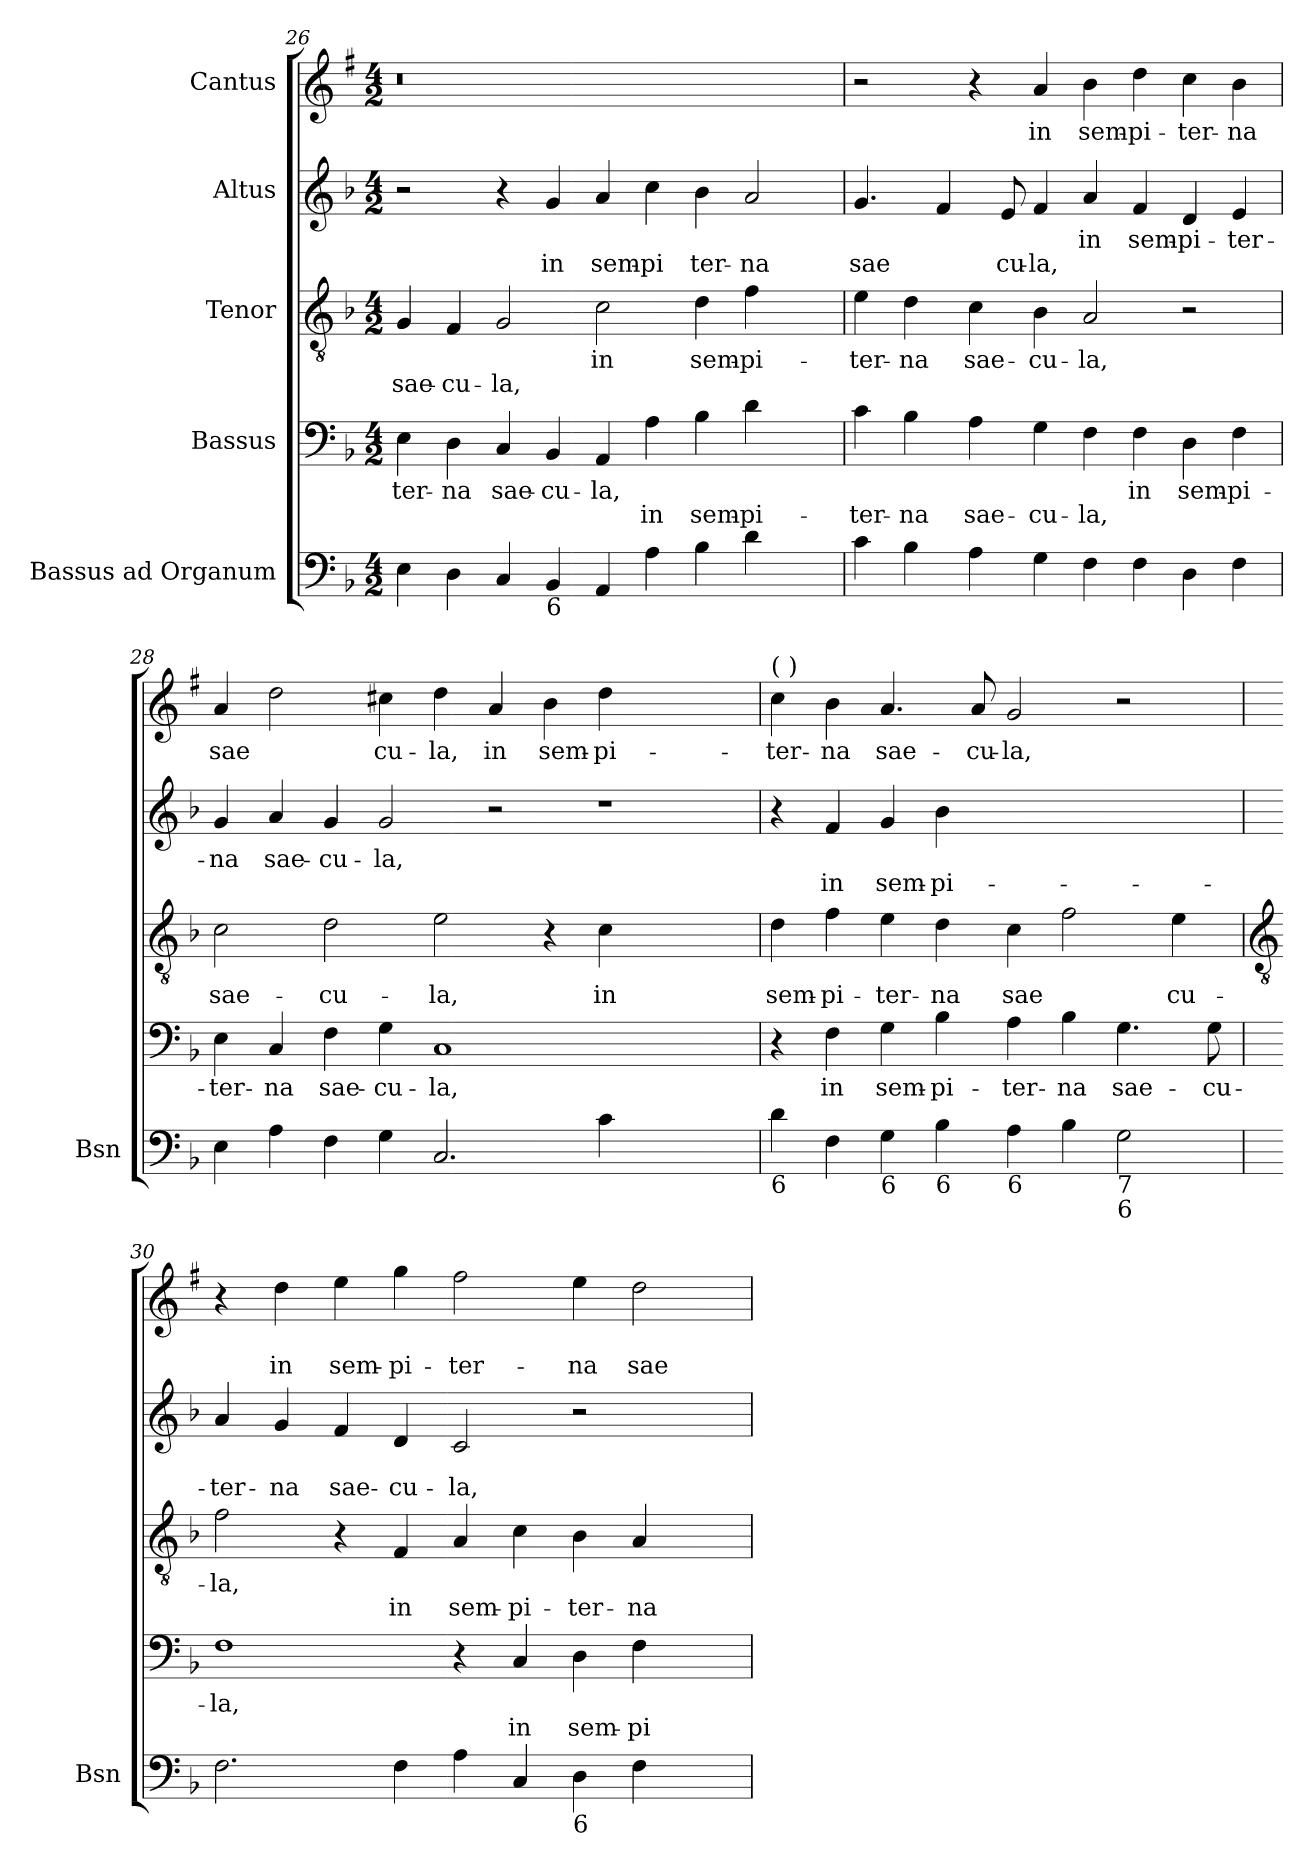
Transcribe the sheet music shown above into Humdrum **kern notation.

**kern	**kern	**text	**text	**kern	**text	**text	**kern	**text	**text	**kern	**text	**text
*part5	*part4	*part4	*part4	*part3	*part3	*part3	*part2	*part2	*part2	*part1	*part1	*part1
*staff5	*staff4	*staff4	*staff4	*staff3	*staff3	*staff3	*staff2	*staff2	*staff2	*staff1	*staff1	*staff1
*I"Bassus ad Organum	*I"Bassus	*	*	*I"Tenor	*	*	*I"Altus	*	*	*I"Cantus	*	*
*I'Bsn	*	*	*	*	*	*	*	*	*	*	*	*
!!LO:LB:g=z
*clefF4	*clefF4	*	*	*clefGv2	*	*	*clefG2	*	*	*clefG2	*	*
*	*	*	*	*	*	*	*	*	*	*ITrd1c2	*	*
*k[b-]	*k[b-]	*	*	*k[b-]	*	*	*k[b-]	*	*	*k[b-]	*	*
*F:	*F:	*	*	*F:	*	*	*F:	*	*	*F:	*	*
*M4/2	*M4/2	*	*	*M4/2	*	*	*M4/2	*	*	*M4/2	*	*
=26	=26	=26	=26	=26	=26	=26	=26	=26	=26	=26	=26	=26
!	!	!LO:LY:b	!	!	!	!LO:LY:b	!	!	!	!	!	!
4E	4E	-ter-	.	4G	.	sae-	2r	.	.	0r	.	.
!	!	!LO:LY:b	!	!	!	!LO:LY:b	!	!	!	!	!	!
4D	4D	-na	.	4F	.	-cu-	.	.	.	.	.	.
!	!	!LO:LY:b	!	!	!	!LO:LY:b	!	!	!	!	!	!
4C	4C	sae-	.	2G	.	-la,	4r	.	.	.	.	.
!LO:TX:b:t=6	!	!	!	!	!	!	!	!	!	!	!	!
!	!	!LO:LY:b	!	!	!	!	!	!	!LO:LY:b	!	!	!
4BB-	4BB-	-cu-	.	.	.	.	4g	.	in	.	.	.
!	!	!LO:LY:b	!	!	!LO:LY:b	!	!	!	!LO:LY:b	!	!	!
4AA	4AA	-la,	.	2c	in	.	4a	.	sem-	.	.	.
!	!	!	!LO:LY:b	!	!	!	!	!	!LO:LY:b	!	!	!
4A	4A	.	in	.	.	.	4cc	.	-pi	.	.	.
!	!	!	!LO:LY:b	!	!LO:LY:b	!	!	!	!LO:LY:b	!	!	!
4B-	4B-	.	sem-	4d	sem-	.	4b-	.	ter-	.	.	.
!	!	!	!LO:LY:b	!	!LO:LY:b	!	!	!	!LO:LY:b	!	!	!
4d	4d	.	-pi-	4f	-pi-	.	2a	.	-na	.	.	.
4ryy	4ryy	.	.	4ryy	.	.	.	.	.	4ryy	.	.
=27	=27	=27	=27	=27	=27	=27	=27	=27	=27	=27	=27	=27
!	!	!	!LO:LY:b	!	!LO:LY:b	!	!	!	!LO:LY:b	!	!	!
4c	4c	.	-ter-	4e	-ter-	.	4.g	.	sae	2r	.	.
!	!	!	!LO:LY:b	!	!LO:LY:b	!	!	!	!	!	!	!
4B-	4B-	.	-na	4d	-na	.	.	.	.	.	.	.
.	.	.	.	.	.	.	4f	.	.	.	.	.
!	!	!	!LO:LY:b	!	!LO:LY:b	!	!	!	!	!	!	!
4A	4A	.	sae-	4c	sae-	.	.	.	.	4r	.	.
!	!	!	!	!	!	!	!	!	!LO:LY:b	!	!	!
.	.	.	.	.	.	.	8e	.	cu-	.	.	.
!	!	!	!LO:LY:b	!	!LO:LY:b	!	!	!	!LO:LY:b	!	!LO:LY:b	!
4G	4G	.	-cu-	4B-	-cu-	.	4f	.	-la,	4g	in	.
!	!	!	!LO:LY:b	!	!LO:LY:b	!	!	!LO:LY:b	!	!	!LO:LY:b	!
4F	4F	.	-la,	2A	-la,	.	4a	in	.	4a	sem-	.
!	!	!LO:LY:b	!	!	!	!	!	!LO:LY:b	!	!	!LO:LY:b	!
4F	4F	in	.	.	.	.	4f	sem-	.	4cc	-pi-	.
!	!	!LO:LY:b	!	!	!	!	!	!LO:LY:b	!	!	!LO:LY:b	!
4D	4D	sem-	.	2r	.	.	4d	-pi-	.	4b-	-ter-	.
!	!	!LO:LY:b	!	!	!	!	!	!LO:LY:b	!	!	!LO:LY:b	!
4F	4F	-pi-	.	.	.	.	4e	-ter-	.	4a	-na	.
=28	=28	=28	=28	=28	=28	=28	=28	=28	=28	=28	=28	=28
!	!	!LO:LY:b	!	!	!LO:LY:b	!	!	!LO:LY:b	!	!	!LO:LY:b	!
4E	4E	-ter-	.	2c	sae-	.	4g	-na	.	4g	sae	.
!	!	!LO:LY:b	!	!	!	!	!	!LO:LY:b	!	!	!	!
4A	4C	-na	.	.	.	.	4a	sae-	.	2cc	.	.
!	!	!LO:LY:b	!	!	!LO:LY:b	!	!	!LO:LY:b	!	!	!	!
4F	4F	sae-	.	2d	-cu-	.	4g	-cu-	.	.	.	.
!	!	!LO:LY:b	!	!	!	!	!	!LO:LY:b	!	!	!LO:LY:b	!
4G	4G	-cu-	.	.	.	.	2g	-la,	.	4bn	cu-	.
!	!	!LO:LY:b	!	!	!LO:LY:b	!	!	!	!	!	!LO:LY:b	!
2.C	1C	-la,	.	2e	-la,	.	.	.	.	4cc	-la,	.
!	!	!	!	!	!	!	!	!	!	!	!LO:LY:b	!
.	.	.	.	.	.	.	2r	.	.	4g	in	.
!	!	!	!	!	!	!	!	!	!	!	!LO:LY:b	!
.	.	.	.	4r	.	.	.	.	.	4a	sem-	.
!	!	!	!	!	!LO:LY:b	!	!	!	!	!	!LO:LY:b	!
4c	.	.	.	4c	in	.	1r	.	.	4cc	-pi-	.
2.ryy	2.ryy	.	.	2.ryy	.	.	.	.	.	2.ryy	.	.
=29	=29	=29	=29	=29	=29	=29	=29	=29	=29	=29	=29	=29
!	!	!	!	!	!	!	!	!	!	!LO:TX:a:t=(  )	!	!
!LO:TX:b:t=6	!	!	!	!	!	!	!	!	!	!	!	!
!	!	!	!	!	!LO:LY:b	!	!	!	!	!	!LO:LY:b	!
4d	4r	.	.	4d	sem-	.	4r	.	.	4b-	-ter-	.
!	!	!LO:LY:b	!	!	!LO:LY:b	!	!	!	!LO:LY:b	!	!LO:LY:b	!
4F	4F	in	.	4f	-pi-	.	4f	.	in	4a	-na	.
!LO:TX:b:t=6	!	!	!	!	!	!	!	!	!	!	!	!
!	!	!LO:LY:b	!	!	!LO:LY:b	!	!	!	!LO:LY:b	!	!LO:LY:b	!
4G	4G	sem-	.	4e	-ter-	.	4g	.	sem-	4.g	sae-	.
!LO:TX:b:t=6	!	!	!	!	!	!	!	!	!	!	!	!
!	!	!LO:LY:b	!	!	!LO:LY:b	!	!	!	!LO:LY:b	!	!	!
4B-	4B-	-pi-	.	4d	-na	.	4b-	.	-pi-	.	.	.
!	!	!	!	!	!	!	!	!	!	!	!LO:LY:b	!
.	.	.	.	.	.	.	.	.	.	8g	-cu-	.
!LO:TX:b:t=6	!	!	!	!	!	!	!	!	!	!	!	!
!	!	!LO:LY:b	!	!	!LO:LY:b	!	!	!	!	!	!LO:LY:b	!
4A	4A	-ter-	.	4c	sae	.	1ryy	.	.	2f	-la,	.
!	!	!LO:LY:b	!	!	!	!	!	!	!	!	!	!
4B-	4B-	-na	.	2f	.	.	.	.	.	.	.	.
!LO:TX:b:t=7	!	!	!	!	!	!	!	!	!	!	!	!
!LO:TX:b:t=6	!	!	!	!	!	!	!	!	!	!	!	!
!	!	!LO:LY:b	!	!	!	!	!	!	!	!	!	!
2G	4.G	sae-	.	.	.	.	.	.	.	2r	.	.
!	!	!	!	!	!LO:LY:b	!	!	!	!	!	!	!
.	.	.	.	4e	cu-	.	.	.	.	.	.	.
!	!	!LO:LY:b	!	!	!	!	!	!	!	!	!	!
.	8GL	-cu-	.	.	.	.	.	.	.	.	.	.
!!LO:LB:g=z
=30	=30	=30	=30	=30	=30	=30	=30	=30	=30	=30	=30	=30
*	*	*	*	*clefGv2	*	*	*	*	*	*	*	*
!	!	!LO:LY:b	!	!	!LO:LY:b	!	!	!	!LO:LY:b	!	!	!
2.F	1F	-la,	.	2f	-la,	.	4a	.	-ter-	4r	.	.
!	!	!	!	!	!	!	!	!	!LO:LY:b	!	!	!LO:LY:b
.	.	.	.	.	.	.	4g	.	-na	4cc	.	in
!	!	!	!	!	!	!	!	!	!LO:LY:b	!	!	!LO:LY:b
.	.	.	.	4r	.	.	4f	.	sae-	4dd	.	sem-
!	!	!	!	!	!	!LO:LY:b	!	!	!LO:LY:b	!	!	!LO:LY:b
4F	.	.	.	4F	.	in	4d	.	-cu-	4ff	.	-pi-
!	!	!	!	!	!	!LO:LY:b	!	!	!LO:LY:b	!	!	!LO:LY:b
4A	4r	.	.	4A	.	sem-	2c	.	-la,	2ee	.	-ter-
!	!	!	!LO:LY:b	!	!	!LO:LY:b	!	!	!	!	!	!
4C	4C	.	in	4c	.	-pi-	.	.	.	.	.	.
!LO:TX:b:t=6	!	!	!	!	!	!	!	!	!	!	!	!
!	!	!	!LO:LY:b	!	!	!LO:LY:b	!	!	!	!	!	!LO:LY:b
4D	4D	.	sem-	4B-	.	-ter-	2r	.	.	4dd	.	-na
!	!	!	!LO:LY:b	!	!	!LO:LY:b	!	!	!	!	!	!LO:LY:b
4F	4F	.	-pi-	4A	.	-na	.	.	.	2cc	.	sae
4ryy	4ryy	.	.	4ryy	.	.	4ryy	.	.	.	.	.
=	=	=	=	=	=	=	=	=	=	=	=	=
*-	*-	*-	*-	*-	*-	*-	*-	*-	*-	*-	*-	*-
